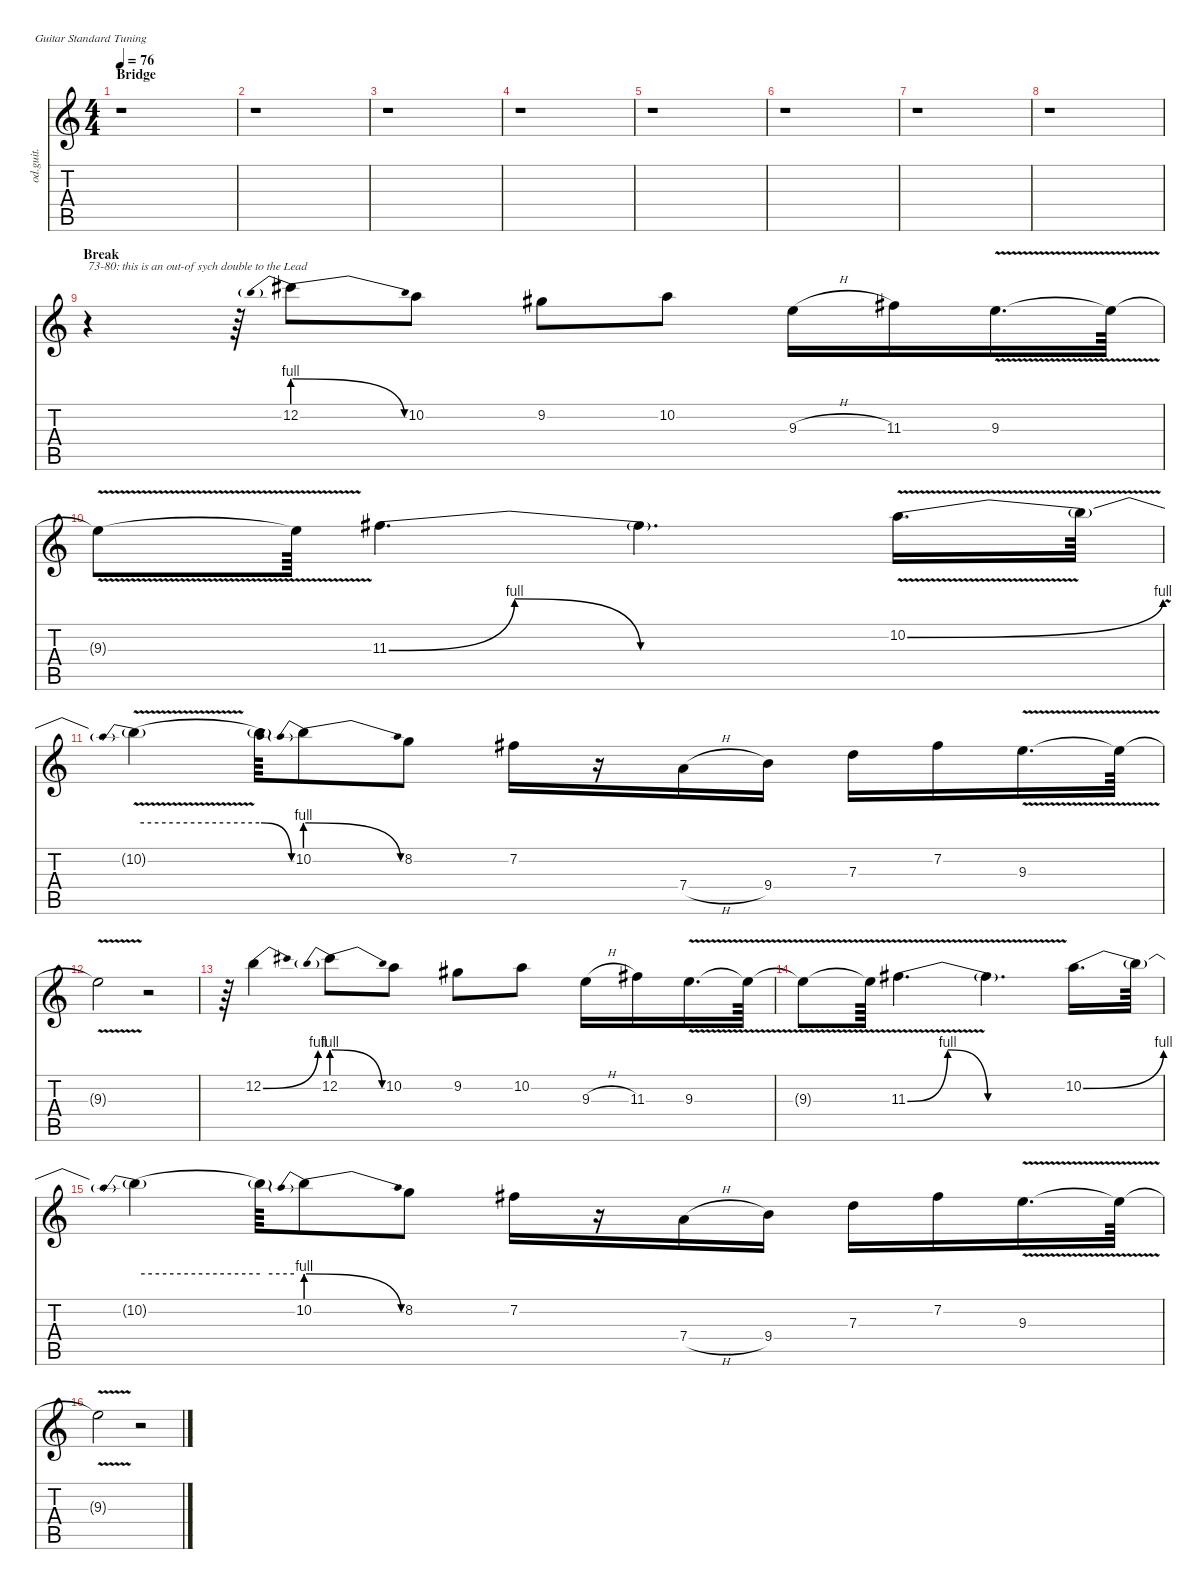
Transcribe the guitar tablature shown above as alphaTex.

\defaultSystemsLayout 4
\hideDynamics
\bracketExtendMode nobrackets
\track ("Fill Guitar #2" "od.guit.") {instrument overdrivenguitar}
\staff {score tabs}
\tuning (E4 B3 G3 D3 A2 E2)
\ts (4 4)
\section ("" "Bridge")
\tempo 76
\clef g2
\ks c
r.1{dy mp} |
r.1 |
r.1 |
r.1 |
r.1 |
r.1 |
r.1 |
r.1 |
\section ("" "Break")
r.4{txt "73-80: this is an out-of sych double to the Lead"} r.64 12.2{be (prebendrelease 0 4 9.999999599999999 0)}.8 10.2.8 9.2{acc #}.8 10.2.8 9.3{h}.16 11.3{acc #}.16 9.3{v}.16{d} 9.3{v t}.64{dy f} |
9.3{v t}.8 9.3{v t}.64 11.3{be (bendrelease 0 0 30 4 30 4 60 0) acc #}.4{d dy mp} 11.3{be (hold 0 0 60 0) t acc #}.4{d dy f} 10.2{be (bend 0 0 60 4) v}.16{d dy mp} 10.2{v t}.64{dy f} |
10.2{be (prebend 0 4 60 4) t}.4 10.2{be (release 0 4 60 0) t}.64 10.2{be (prebendrelease 0 4 9.999999599999999 0)}.8{dy mp} 8.2.8 7.2{acc #}.16 r.16 7.4{h}.16 9.4.16 7.3.16 7.2{acc #}.16 9.3{v}.16{d} 9.3{v t}.64{dy f} |
9.3{v t}.2 r.2 |
r.64 12.2{be (bend 0 0 30 4)}.4{dy mp} 12.2{be (prebendrelease 0 4 9.999999599999999 0)}.8 10.2.8 9.2{acc #}.8 10.2.8 9.3{h}.16 11.3{acc #}.16 9.3{v}.16{d} 9.3{v t}.64{dy f} |
9.3{v t}.8 9.3{v t}.64 11.3{be (bendrelease 0 0 30 4 30 4 60 0) v acc #}.4{d dy mp} 11.3{be (hold 0 0 60 0) t acc #}.4{d dy f} 10.2{be (bend 0 0 60 4)}.16{d dy mp} 10.2{t}.64{dy f} |
10.2{be (prebend 0 4 60 4) t}.4 10.2{be (hold 0 4 60 4) t}.64 10.2{be (prebendrelease 0 4 9.999999599999999 0)}.8{dy mp} 8.2.8 7.2{acc #}.16 r.16 7.4{h}.16 9.4.16 7.3.16 7.2{acc #}.16 9.3{v}.16{d} 9.3{v t}.64{dy f} |
9.3{v t}.2 r.2
